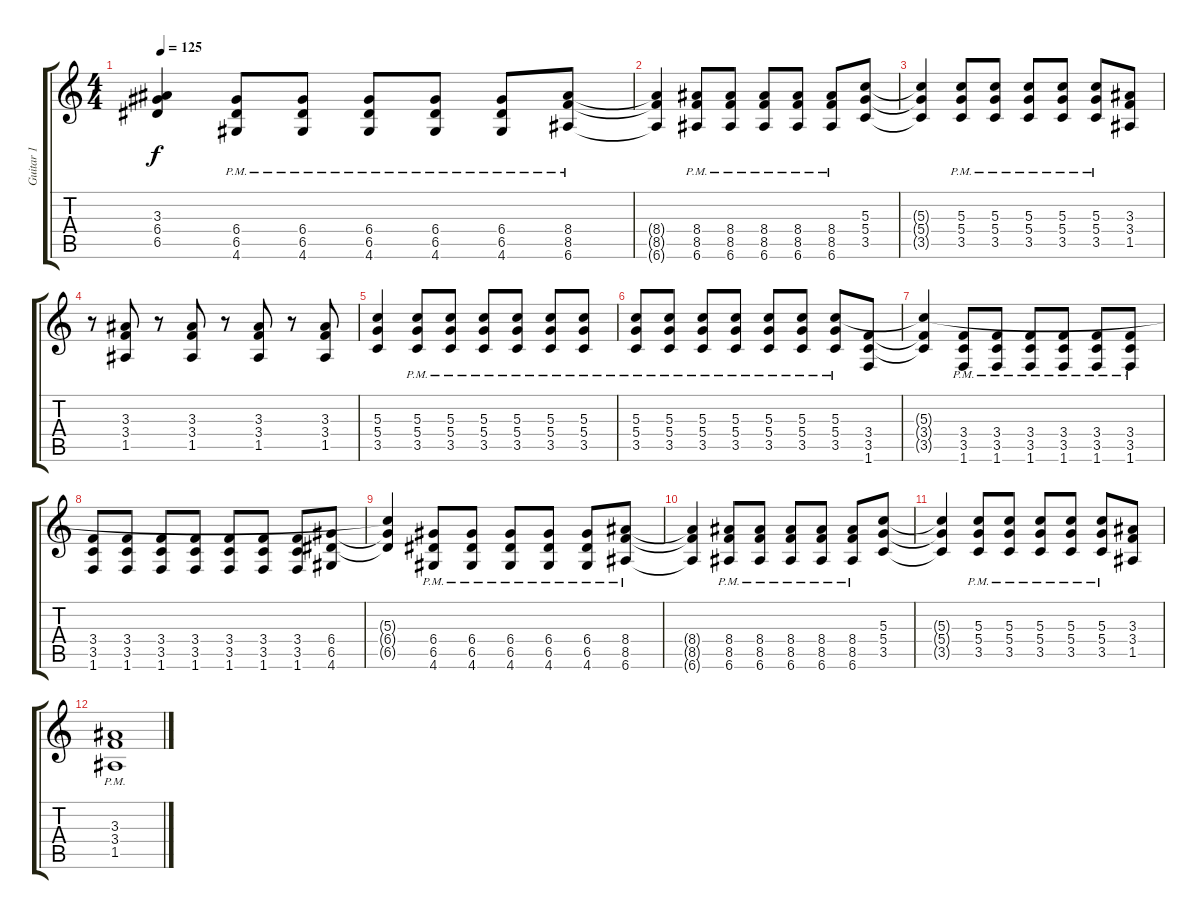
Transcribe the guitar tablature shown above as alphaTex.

\track ("Guitar 1" "Guitar 1") {instrument distortionguitar}
\staff {score tabs}
\tuning (E4 B3 G3 D3 A2 E2) {hide}
\ts (4 4)
\tempo 125
\clef g2
\ks c
(3.3 6.4{t} 6.5{t}).4{dy f} (6.4 6.5 4.6{pm}).8 (6.4 6.5 4.6{pm}).8 (6.4 6.5 4.6{pm}).8 (6.4 6.5 4.6{pm}).8 (6.4 6.5 4.6{pm}).8 (8.4 8.5 6.6{pm}).8 |
(8.4{t} 8.5{t} 6.6{t}).4 (8.4 8.5{pm} 6.6).8 (8.4 8.5{pm} 6.6).8 (8.4 8.5{pm} 6.6).8 (8.4 8.5{pm} 6.6).8 (8.4 8.5{pm} 6.6).8 (5.3 5.4 3.5).8 |
(5.3{t} 5.4{t} 3.5{t}).4 (5.3{pm} 5.4 3.5).8 (5.3{pm} 5.4 3.5).8 (5.3{pm} 5.4 3.5).8 (5.3{pm} 5.4 3.5).8 (5.3{pm} 5.4 3.5).8 (3.3 3.4 1.5).8 |
r.8 (3.3 3.4 1.5).8 r.8 (3.3 3.4 1.5).8 r.8 (3.3 3.4 1.5).8 r.8 (3.3 3.4 1.5).8 |
(5.3 5.4 3.5).4 (5.3{pm} 5.4 3.5).8 (5.3{pm} 5.4 3.5).8 (5.3{pm} 5.4 3.5).8 (5.3{pm} 5.4 3.5).8 (5.3{pm} 5.4 3.5).8 (5.3{pm} 5.4 3.5).8 |
(5.3{pm} 5.4 3.5).8 (5.3{pm} 5.4 3.5).8 (5.3{pm} 5.4 3.5).8 (5.3{pm} 5.4 3.5).8 (5.3{pm} 5.4 3.5).8 (5.3{pm} 5.4 3.5).8 (5.3{pm} 5.4 3.5).8 (3.4 3.5 1.6).8 |
(5.3{t} 3.4{t} 3.5{t}).4 (3.4 3.5 1.6{pm}).8 (3.4 3.5 1.6{pm}).8 (3.4 3.5 1.6{pm}).8 (3.4 3.5 1.6{pm}).8 (3.4 3.5 1.6{pm}).8 (3.4 3.5 1.6{pm}).8 |
(3.4 3.5 1.6).8 (3.4 3.5 1.6).8 (3.4 3.5 1.6).8 (3.4 3.5 1.6).8 (3.4 3.5 1.6).8 (3.4 3.5 1.6).8 (3.4 3.5 1.6).8 (6.4 6.5 4.6).8 |
(5.3{t} 6.4{t} 6.5{t}).4 (6.4 6.5 4.6{pm}).8 (6.4 6.5 4.6{pm}).8 (6.4 6.5 4.6{pm}).8 (6.4 6.5 4.6{pm}).8 (6.4 6.5 4.6{pm}).8 (8.4 8.5 6.6{pm}).8 |
(8.4{t} 8.5{t} 6.6{t}).4 (8.4 8.5{pm} 6.6).8 (8.4 8.5{pm} 6.6).8 (8.4 8.5{pm} 6.6).8 (8.4 8.5{pm} 6.6).8 (8.4 8.5{pm} 6.6).8 (5.3 5.4 3.5).8 |
(5.3{t} 5.4{t} 3.5{t}).4 (5.3{pm} 5.4 3.5).8 (5.3{pm} 5.4 3.5).8 (5.3{pm} 5.4 3.5).8 (5.3{pm} 5.4 3.5).8 (5.3{pm} 5.4 3.5).8 (3.3 3.4 1.5).8 |
(3.3{pm} 3.4{pm} 1.5).1
